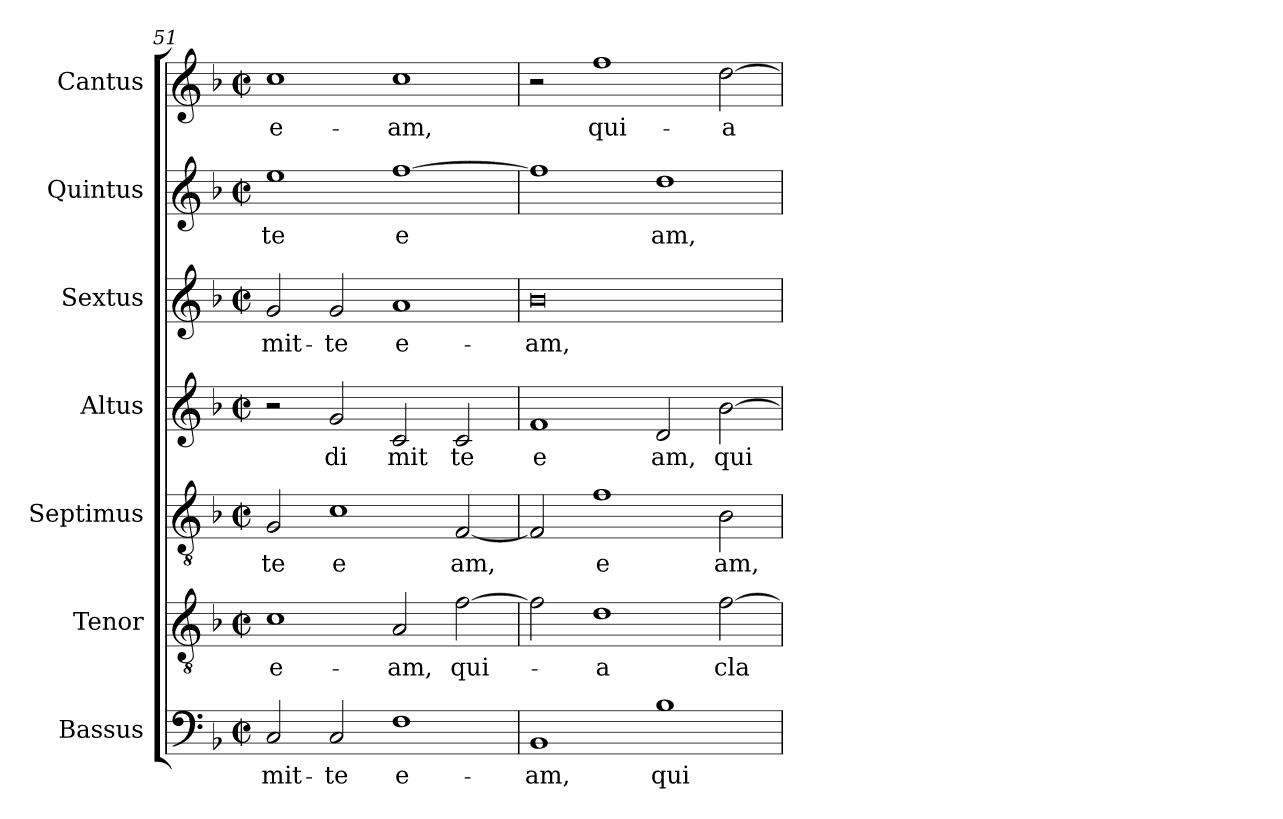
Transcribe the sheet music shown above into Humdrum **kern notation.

**kern	**text	**kern	**text	**kern	**text	**kern	**text	**kern	**text	**kern	**text	**kern	**text
*part7	*part7	*part6	*part6	*part5	*part5	*part4	*part4	*part3	*part3	*part2	*part2	*part1	*part1
*staff7	*staff7	*staff6	*staff6	*staff5	*staff5	*staff4	*staff4	*staff3	*staff3	*staff2	*staff2	*staff1	*staff1
*I"Bassus	*	*I"Tenor	*	*I"Septimus	*	*I"Altus	*	*I"Sextus	*	*I"Quintus	*	*I"Cantus	*
*clefF4	*	*clefGv2	*	*clefGv2	*	*clefG2	*	*clefG2	*	*clefG2	*	*clefG2	*
*k[b-]	*	*k[b-]	*	*k[b-]	*	*k[b-]	*	*k[b-]	*	*k[b-]	*	*k[b-]	*
*F:	*	*F:	*	*F:	*	*F:	*	*F:	*	*F:	*	*F:	*
*M2/2	*	*M2/2	*	*M2/2	*	*M2/2	*	*M2/2	*	*M2/2	*	*M2/2	*
*met(c|)	*	*met(c|)	*	*met(c|)	*	*met(c|)	*	*met(c|)	*	*met(c|)	*	*met(c|)	*
=51	=51	=51	=51	=51	=51	=51	=51	=51	=51	=51	=51	=51	=51
!	!LO:LY:b:cj	!	!LO:LY:b:cj	!	!LO:LY:b:cj	!	!	!	!LO:LY:b:cj	!	!LO:LY:b:cj	!	!LO:LY:b:cj
2C/	-mit-	1c	e-	2G/	te	2r	.	2g/	-mit-	1ee	te	1cc	e-
!	!LO:LY:b:cj	!	!	!	!LO:LY:b:cj	!	!LO:LY:b:cj	!	!LO:LY:b:cj	!	!	!	!
2C/	-te	.	.	1c	e	2g/	di	2g/	-te	.	.	.	.
!	!LO:LY:b:cj	!	!LO:LY:b:cj	!	!	!	!LO:LY:b:cj	!	!LO:LY:b:cj	!	!LO:LY:b:rj	!	!LO:LY:b:cj
1F	e-	2A/	-am,	.	.	2c/	mit	1a	e-	[>1ff	e	1cc	-am,
!	!	!	!LO:LY:b	!	!LO:LY:b	!	!LO:LY:b:cj	!	!	!	!	!	!
.	.	[>2f\	qui-	[<2F/	am,	2c/	te	.	.	.	.	.	.
=52	=52	=52	=52	=52	=52	=52	=52	=52	=52	=52	=52	=52	=52
!	!LO:LY:b:cj	!	!	!	!	!	!LO:LY:b:cj	!	!LO:LY:b:cj	!	!	!	!
1BB-	-am,	2f\]	.	2F/]	.	1f	e	0b-	-am,	1ff]	.	2r	.
!	!	!	!LO:LY:b:cj	!	!LO:LY:b:cj	!	!	!	!	!	!	!	!LO:LY:b:cj
.	.	1d	-a	1f	e	.	.	.	.	.	.	1ff	qui-
!	!LO:LY:b:cj	!	!	!	!	!	!LO:LY:b:cj	!	!	!	!LO:LY:b:cj	!	!
1B-	qui-	.	.	.	.	2d/	am,	.	.	1dd	am,	.	.
!	!	!	!LO:LY:b	!	!LO:LY:b:cj	!	!LO:LY:b	!	!	!	!	!	!LO:LY:b:cj
.	.	[>2f\	cla-	2B-\	am,	[>2b-\	qui	.	.	.	.	[>2dd\	-a
=	=	=	=	=	=	=	=	=	=	=	=	=	=
*-	*-	*-	*-	*-	*-	*-	*-	*-	*-	*-	*-	*-	*-
